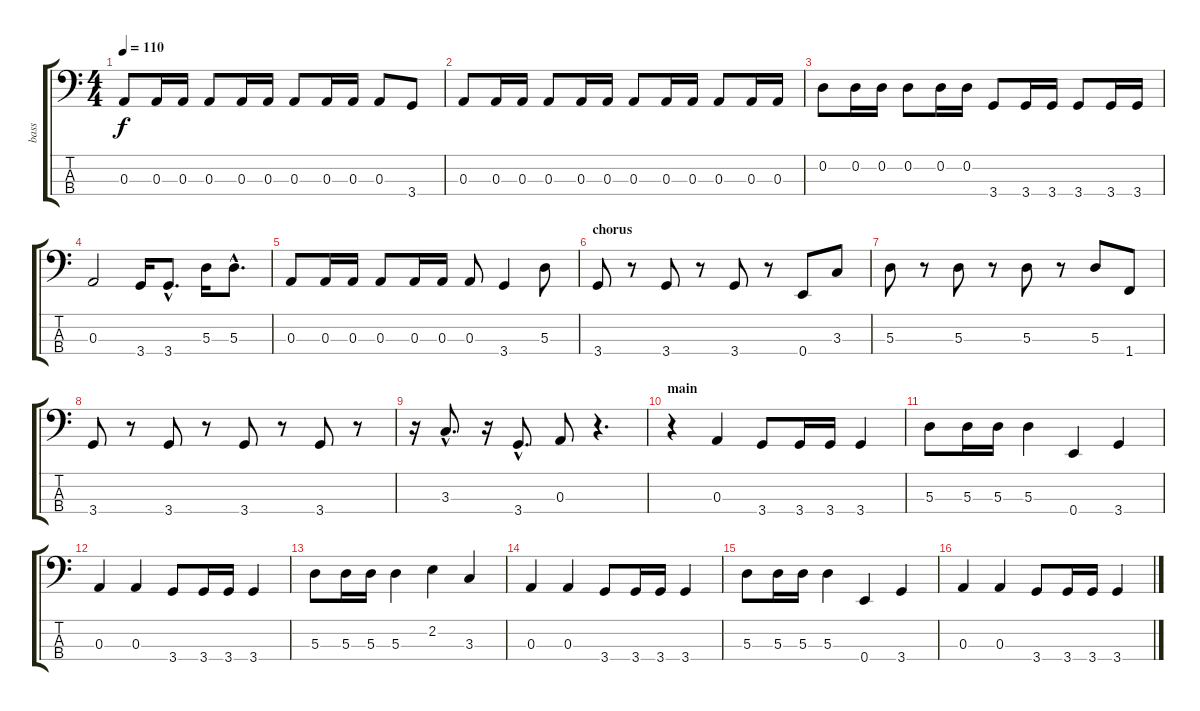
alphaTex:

\track ("bass" "bass") {instrument electricbassfinger}
\staff {score tabs}
\tuning (G2 D2 A1 E1) {hide}
\ts (4 4)
\tempo 110
\clef f4
\ks c
0.3.8{dy f} 0.3.16 0.3.16 0.3.8 0.3.16 0.3.16 0.3.8 0.3.16 0.3.16 0.3.8 3.4.8 |
0.3.8 0.3.16 0.3.16 0.3.8 0.3.16 0.3.16 0.3.8 0.3.16 0.3.16 0.3.8 0.3.16 0.3.16 |
0.2.8 0.2.16 0.2.16 0.2.8 0.2.16 0.2.16 3.4.8 3.4.16 3.4.16 3.4.8 3.4.16 3.4.16 |
0.3.2 3.4.16 3.4{hac}.8{d} 5.3.16 5.3{hac}.8{d} |
0.3.8 0.3.16 0.3.16 0.3.8 0.3.16 0.3.16 0.3.8 3.4.4 5.3.8 |
\section ("" "chorus")
3.4.8 r.8 3.4.8 r.8 3.4.8 r.8 0.4.8 3.3.8 |
5.3.8 r.8 5.3.8 r.8 5.3.8 r.8 5.3.8 1.4.8 |
3.4.8 r.8 3.4.8 r.8 3.4.8 r.8 3.4.8 r.8 |
r.16 3.3{hac}.8{d} r.16 3.4{hac}.8{d} 0.3.8 r.4{d} |
\section ("" "main")
r.4 0.3.4 3.4.8 3.4.16 3.4.16 3.4.4 |
5.3.8 5.3.16 5.3.16 5.3.4 0.4.4 3.4.4 |
0.3.4 0.3.4 3.4.8 3.4.16 3.4.16 3.4.4 |
5.3.8 5.3.16 5.3.16 5.3.4 2.2.4 3.3.4 |
0.3.4 0.3.4 3.4.8 3.4.16 3.4.16 3.4.4 |
5.3.8 5.3.16 5.3.16 5.3.4 0.4.4 3.4.4 |
0.3.4 0.3.4 3.4.8 3.4.16 3.4.16 3.4.4
